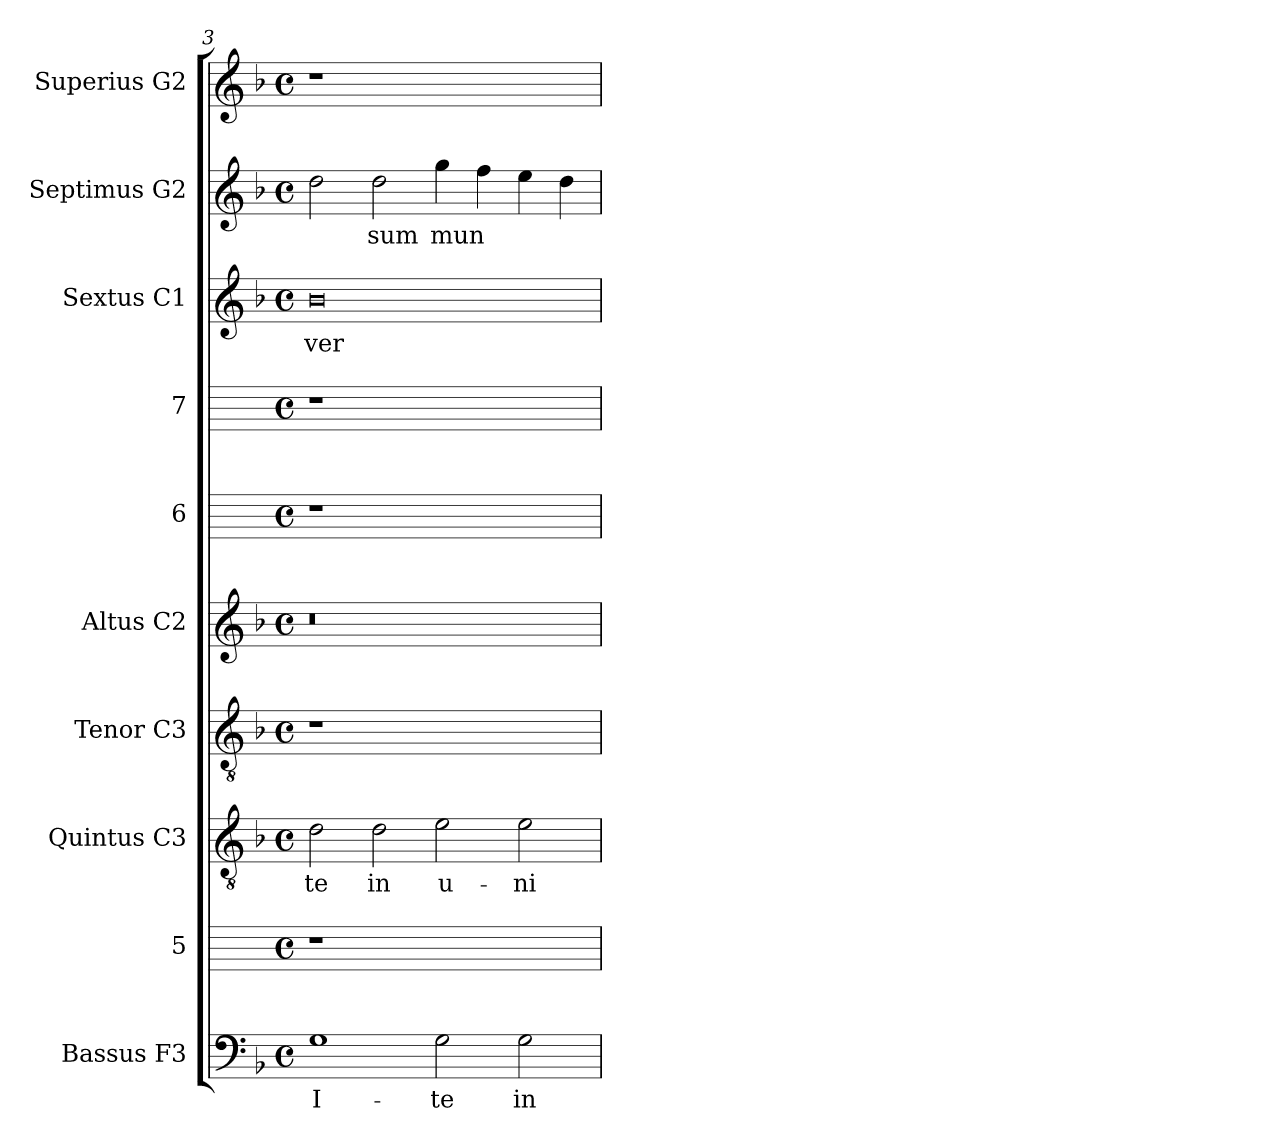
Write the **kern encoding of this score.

**kern	**text	**kern	**kern	**text	**kern	**kern	**kern	**kern	**kern	**text	**kern	**text	**kern
*part10	*part10	*part9	*part8	*part8	*part7	*part6	*part5	*part4	*part3	*part3	*part2	*part2	*part1
*staff10	*staff10	*staff9	*staff8	*staff8	*staff7	*staff6	*staff5	*staff4	*staff3	*staff3	*staff2	*staff2	*staff1
*I"Bassus  F3	*	*I"5	*I"Quintus  C3	*	*I"Tenor  C3	*I"Altus  C2	*I"6	*I"7	*I"Sextus  C1	*	*I"Septimus  G2	*	*I"Superius  G2
*I'B	*	*	*	*	*I'T	*I'A	*	*	*	*	*	*	*I'S
*clefF4	*	*	*clefGv2	*	*clefGv2	*clefG2	*	*	*clefG2	*	*clefG2	*	*clefG2
*k[b-]	*	*k[]	*k[b-]	*	*k[b-]	*k[b-]	*k[]	*k[]	*k[b-]	*	*k[b-]	*	*k[b-]
*F:	*	*C:	*F:	*	*F:	*F:	*C:	*C:	*F:	*	*F:	*	*F:
*M4/4	*	*M4/4	*M4/4	*	*M4/4	*M4/4	*M4/4	*M4/4	*M4/4	*	*M4/4	*	*M4/4
*met(c)	*	*met(c)	*met(c)	*	*met(c)	*met(c)	*met(c)	*met(c)	*met(c)	*	*met(c)	*	*met(c)
=3	=3	=3	=3	=3	=3	=3	=3	=3	=3	=3	=3	=3	=3
!	!LO:LY:b:rj	!	!	!LO:LY:b:rj	!	!	!	!	!	!LO:LY:b:rj	!	!LO:LY:b:rj	!
1G	I-	1r	2d\	-te	1r	0r	1r	1r	0b-	-ver-	2dd\	--	1r
!	!	!	!	!LO:LY:b:rj	!	!	!	!	!	!	!	!LO:LY:b:rj	!
.	.	.	2d\	in	.	.	.	.	.	.	2dd\	-sum	.
!	!LO:LY:b:rj	!	!	!LO:LY:b:rj	!	!	!	!	!	!	!	!LO:LY:b:rj	!
2G\	-te	1ryy	2e\	u-	1ryy	.	1ryy	1ryy	.	.	4gg\	mun-	1ryy
!	!	!	!	!	!	!	!	!	!	!	!	!LO:LY:b:rj	!
.	.	.	.	.	.	.	.	.	.	.	4ff\	--	.
!	!LO:LY:b:rj	!	!	!LO:LY:b:rj	!	!	!	!	!	!	!	!LO:LY:b:rj	!
2G\	in	.	2e\	-ni-	.	.	.	.	.	.	4ee\	--	.
!	!	!	!	!	!	!	!	!	!	!	!	!LO:LY:b:rj	!
.	.	.	.	.	.	.	.	.	.	.	4dd\	--	.
=	=	=	=	=	=	=	=	=	=	=	=	=	=
*-	*-	*-	*-	*-	*-	*-	*-	*-	*-	*-	*-	*-	*-
